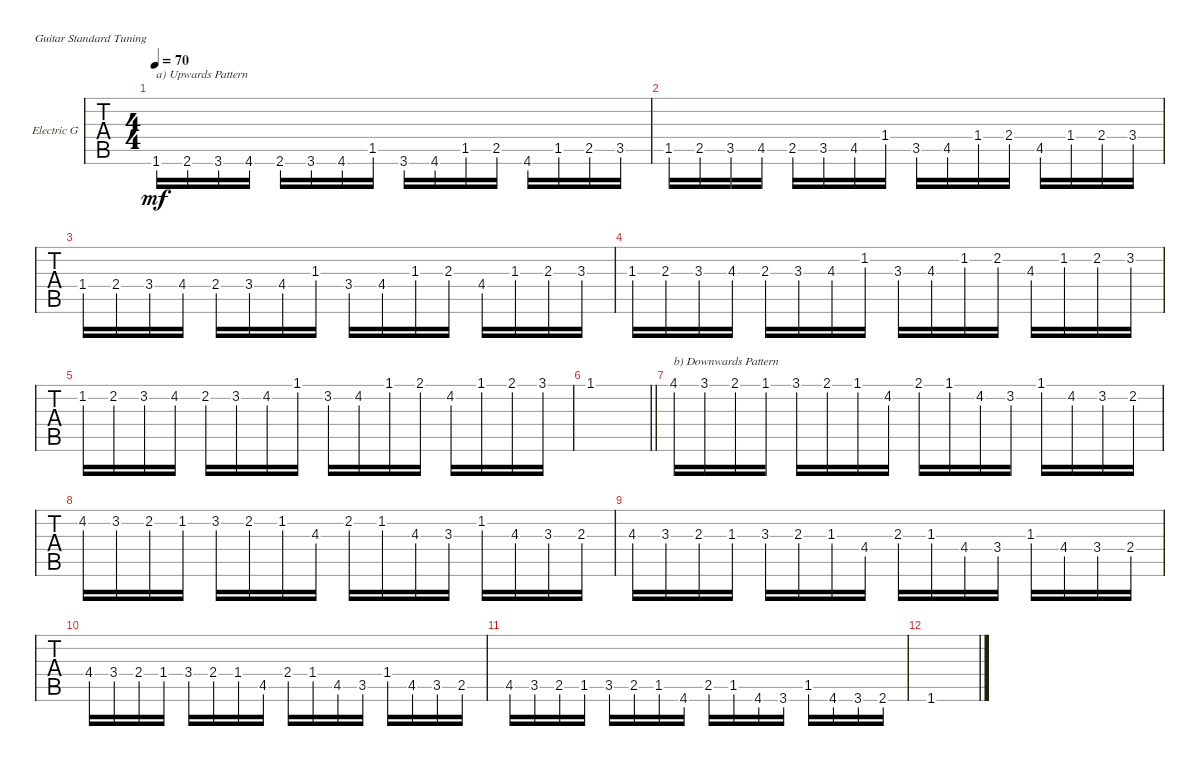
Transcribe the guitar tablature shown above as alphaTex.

\defaultSystemsLayout 4
\bracketExtendMode groupsimilarinstruments
\firstSystemTrackNameOrientation horizontal
\otherSystemsTrackNameOrientation horizontal
\track ("Electric Guitar" "Electric G") {instrument electricguitarclean}
\staff {tabs}
\tuning (E4 B3 G3 D3 A2 E2)
\ts (4 4)
\tempo 70
\clef g2
\ks c
1.6.16{txt "a) Upwards Pattern" dy mf instrument electricguitarclean} 2.6.16 3.6.16 4.6.16 2.6.16 3.6.16 4.6.16 1.5.16 3.6.16 4.6.16 1.5.16 2.5.16 4.6.16 1.5.16 2.5.16 3.5.16 |
1.5.16 2.5.16 3.5.16 4.5.16 2.5.16 3.5.16 4.5.16 1.4.16 3.5.16 4.5.16 1.4.16 2.4.16 4.5.16 1.4.16 2.4.16 3.4.16 |
1.4.16 2.4.16 3.4.16 4.4.16 2.4.16 3.4.16 4.4.16 1.3.16 3.4.16 4.4.16 1.3.16 2.3.16 4.4.16 1.3.16 2.3.16 3.3.16 |
\scale
0.374113 1.3.16 2.3.16 3.3.16 4.3.16 2.3.16 3.3.16 4.3.16 1.2.16 3.3.16 4.3.16 1.2.16 2.2.16 4.3.16 1.2.16 2.2.16 3.2.16 |
\scale
0.311169 1.2.16 2.2.16 3.2.16 4.2.16 2.2.16 3.2.16 4.2.16 1.1.16 3.2.16 4.2.16 1.1.16 2.1.16 4.2.16 1.1.16 2.1.16 3.1.16 |
\scale
0.313016
\barLineRight lightlight
1.1.1 |
4.1.16{txt "b) Downwards Pattern"} 3.1.16 2.1.16 1.1.16 3.1.16 2.1.16 1.1.16 4.2.16 2.1.16 1.1.16 4.2.16 3.2.16 1.1.16 4.2.16 3.2.16 2.2.16 |
4.2.16 3.2.16 2.2.16 1.2.16 3.2.16 2.2.16 1.2.16 4.3.16 2.2.16 1.2.16 4.3.16 3.3.16 1.2.16 4.3.16 3.3.16 2.3.16 |
4.3.16 3.3.16 2.3.16 1.3.16 3.3.16 2.3.16 1.3.16 4.4.16 2.3.16 1.3.16 4.4.16 3.4.16 1.3.16 4.4.16 3.4.16 2.4.16 |
\scale
0.35898 4.4.16 3.4.16 2.4.16 1.4.16 3.4.16 2.4.16 1.4.16 4.5.16 2.4.16 1.4.16 4.5.16 3.5.16 1.4.16 4.5.16 3.5.16 2.5.16 |
\scale
0.320512 4.5.16 3.5.16 2.5.16 1.5.16 3.5.16 2.5.16 1.5.16 4.6.16 2.5.16 1.5.16 4.6.16 3.6.16 1.5.16 4.6.16 3.6.16 2.6.16 |
\scale
0.320668 1.6.1
